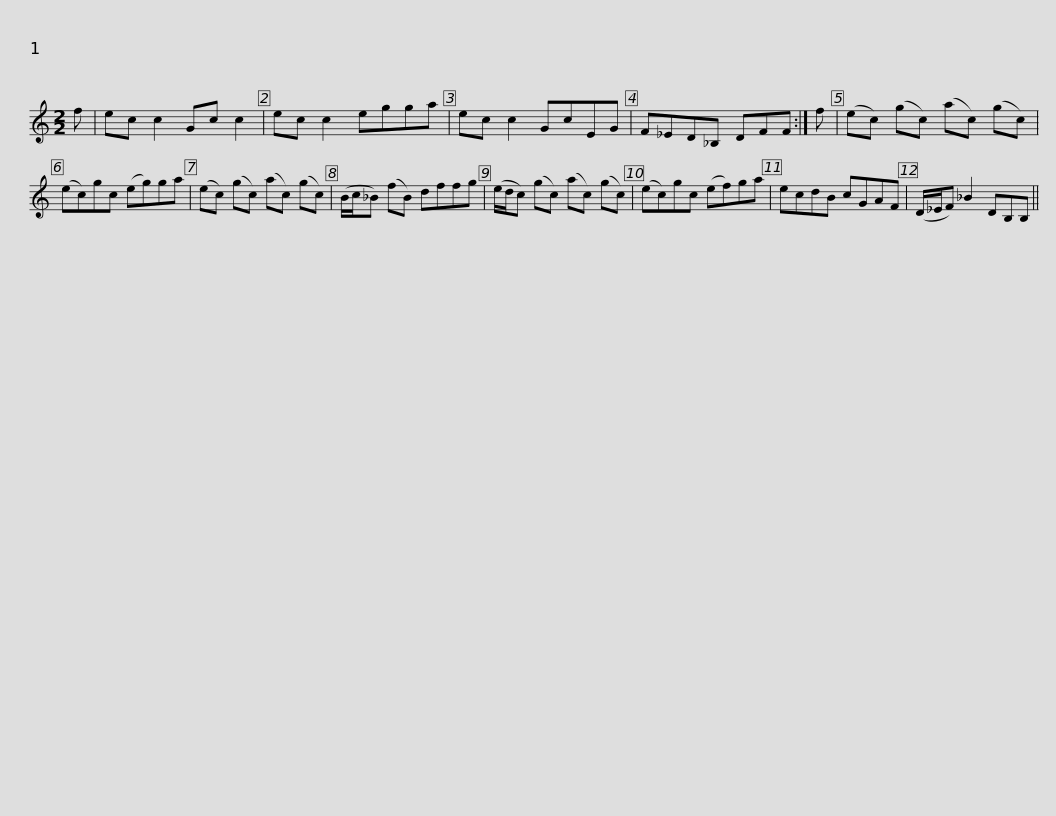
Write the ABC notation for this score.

X:1
L:1/8
M:2/2
I:linebreak $
K:C
V:1 treble
V:1
 f | ec c2 Gc c2 | ec c2 egga | ec c2 GcEG | F_ED_B, DFF :| %5
 f | (ec) (gc) (ac) (gc) |$ (ec)gc (eg)ga | (ec) (gc) (ac) (gc) | (B/c/_B) (fB) dffg | %10
 (e/d/c) (gc) (ac) (gc) | (ec)gc (ef)ga |$ ecdB cGAF | (D/_E/F) _B2 DB,B, || %14
